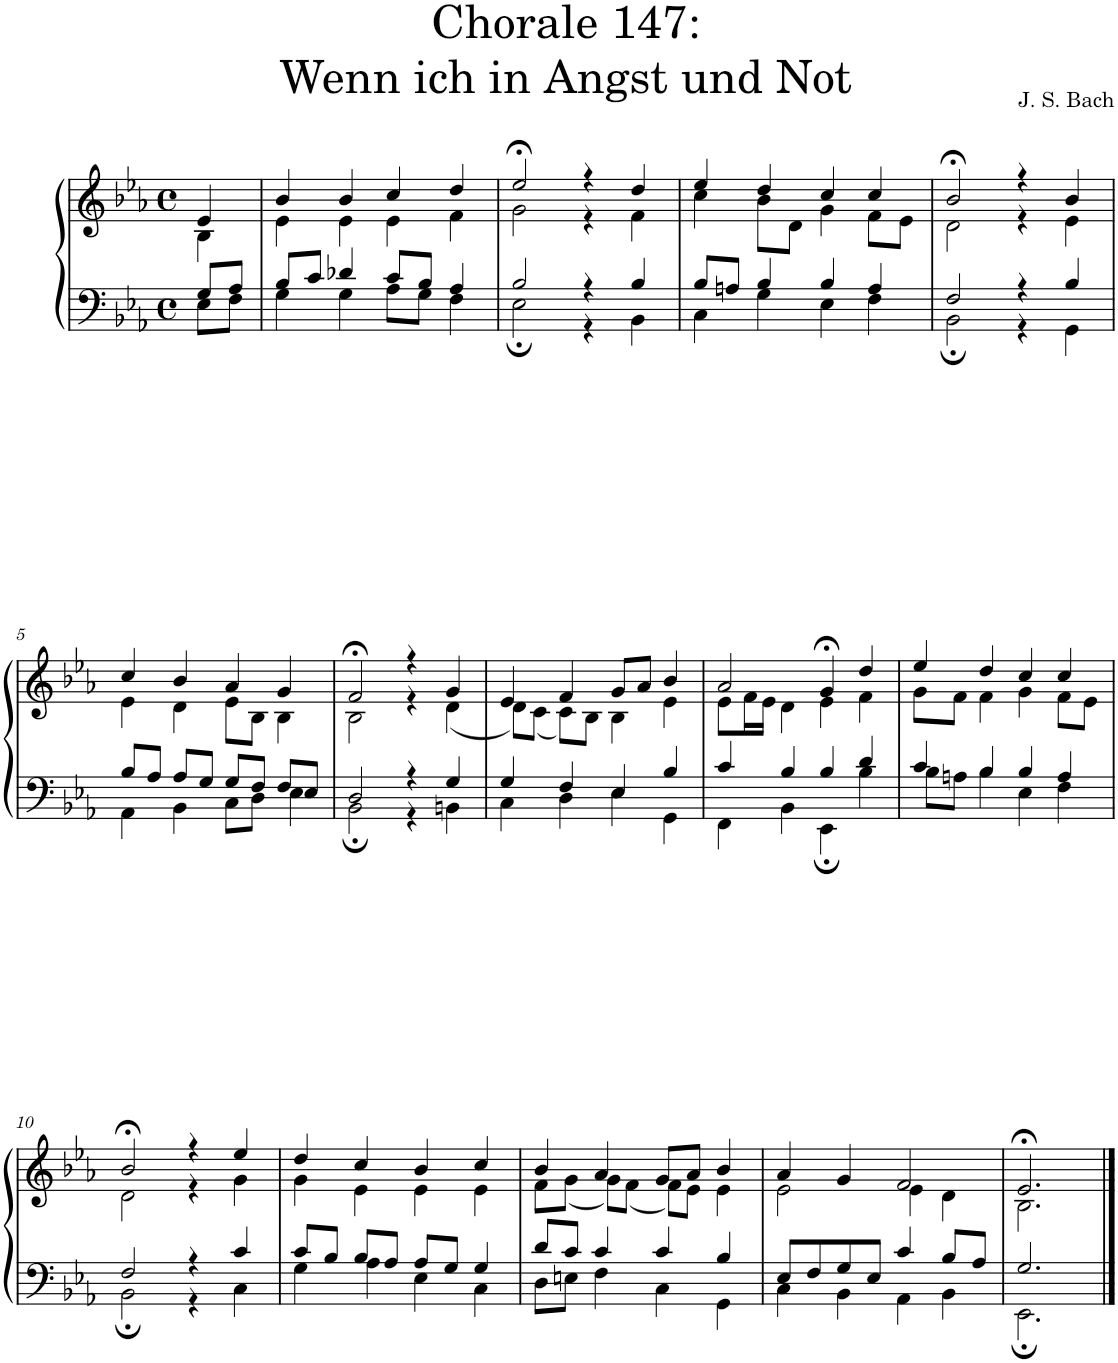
**kern	**kern
*part1	*part1
*staff2	*staff1
*I"S,A	*
*clefF4	*clefG2
*k[b-e-a-]	*k[b-e-a-]
*M4/4	*M4/4
*met(c)	*met(c)
=	=
*^	*^
8G/L	8E-\L	4e-/	4B-\
8A-/J	8F\J	.	.
=1	=1	=1	=1
8B-/L	4G\	4b-/	4e-\
8c/J	.	.	.
4d-X/	4G\	4b-/	4e-\
8c/L	8A-\L	4cc/	4e-\
8B-/J	8G\J	.	.
4A-/	4F\	4dd/	4f\
=2	=2	=2	=2
2B-/	2E-;\	2ee-;</	2g\
4r	4r	4r	4r
4B-/	4BB-\	4dd/	4f\
=3	=3	=3	=3
8B-/L	4C\	4ee-/	4cc\
8An/J	.	.	.
4B-/	4G\	4dd/	8b-\L
.	.	.	8d\J
4B-/	4E-\	4cc/	4g\
4A/	4F\	4cc/	8f\L
.	.	.	8e-\J
=4	=4	=4	=4
2F/	2BB-;\	2b-;</	2d\
4r	4r	4r	4r
4B-/	4GG\	4b-/	4e-\
!!LO:LB:g=z	!!
=5	=5	=5	=5
8B-/L	4AA-\	4cc/	4e-\
8A-/J	.	.	.
8A-/L	4BB-\	4b-/	4d\
8G/J	.	.	.
8G/L	8C\L	4a-/	8e-\L
8F/J	8D\J	.	8B-\J
8F/L	4E-\	4g/	4B-\
8E-/J	.	.	.
=6	=6	=6	=6
2D/	2BB-;\	2f;</	2B-\
4r	4r	4r	4r
4G/	4BBn\	4g/	(<4d\
=7	=7	=7	=7
4G/	4C\	4e-/	8d\L)
.	.	.	(<8c\J
4F/	4D\	4f/	8c\L)
.	.	.	8B-\J
4E-/	4E-\	8g/L	4B-\
.	.	8a-/J	.
4B-/	4GG\	4b-/	4e-\
=8	=8	=8	=8
4c/	4FF\	2a-/	8e-\L
.	.	.	16f\L
.	.	.	16e-\JJ
4B-/	4BB-\	.	4d\
4B-/	4EE-;\	4g;</	4e-\
4d/	4B-\	4dd/	4f\
=9	=9	=9	=9
4c/	8B-\L	4ee-/	8g\L
.	8An\J	.	8f\J
4B-/	4B-\	4dd/	4f\
4B-/	4E-\	4cc/	4g\
4A/	4F\	4cc/	8f\L
.	.	.	8e-\J
!!LO:LB:g=z	!!
=10	=10	=10	=10
2F/	2BB-;\	2b-;</	2d\
4r	4r	4r	4r
4c/	4C\	4ee-/	4g\
=11	=11	=11	=11
8c/L	4G\	4dd/	4g\
8B-/J	.	.	.
8B-/L	4A-\	4cc/	4e-\
8A-/J	.	.	.
8A-/L	4E-\	4b-/	4e-\
8G/J	.	.	.
4G/	4C\	4cc/	4e-\
=12	=12	=12	=12
8d/L	8D\L	4b-/	8f\L
8c/J	8En\J	.	(<8g\J
4c/	4F\	4a-/	8g\L)
.	.	.	(<8f\J
4c/	4C\	8g/L	8f\L)
.	.	8a-/J	8e-\J
4B-/	4GG\	4b-/	4e-\
=13	=13	=13	=13
8E-/L	4C\	4a-/	2e-\
8F/	.	.	.
8G/	4BB-\	4g/	.
8E-/J	.	.	.
4c/	4AA-\	2f/	4e-\
8B-/L	4BB-\	.	4d\
8A-/J	.	.	.
=14	=14	=14	=14
2.G/	2.EE-;\	2.e-;</	2.B-\
*v	*v	*	*
*	*v	*v
==	==
*-	*-
